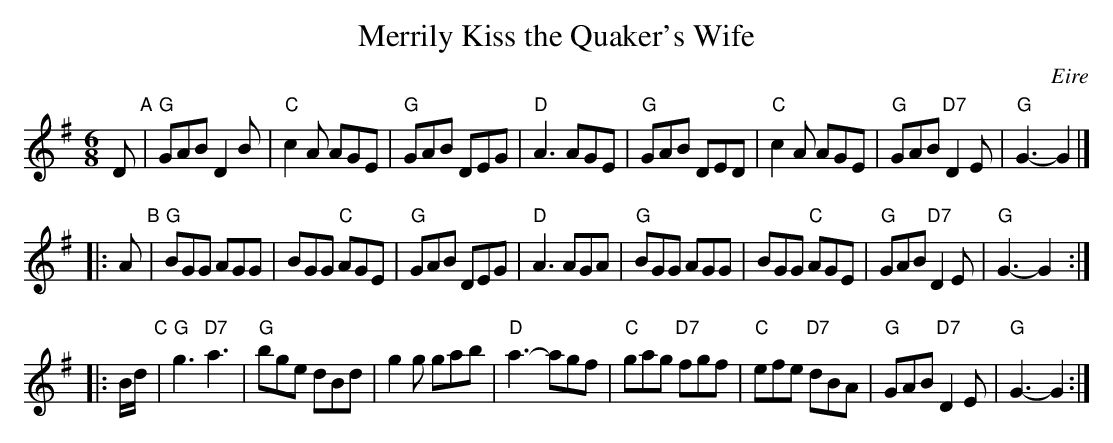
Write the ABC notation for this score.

X:1
T: Merrily Kiss the Quaker's Wife
O: Eire
M: 6/8
L: 1/8
K: G
D "A"\
| "G"GAB D2B | "C"c2A AGE | "G"GAB DEG | "D"A3 AGE \
| "G"GAB DED | "C"c2A AGE | "G"GAB "D7"D2E | "G"G3- G2 |]
|:A "B"\
| "G"BGG AGG | BGG "C"AGE | "G"GAB DEG | "D"A3 AGA \
| "G"BGG AGG | BGG "C"AGE | "G"GAB "D7"D2E | "G"G3- G2 :|
|:B/d/ "C"\
| "G"g3 "D7"a3 | "G"bge dBd | g2g gab | "D"a3- agf \
| "C"gag "D7"fgf | "C"efe "D7"dBA | "G"GAB "D7"D2E | "G"G3- G2 :|
